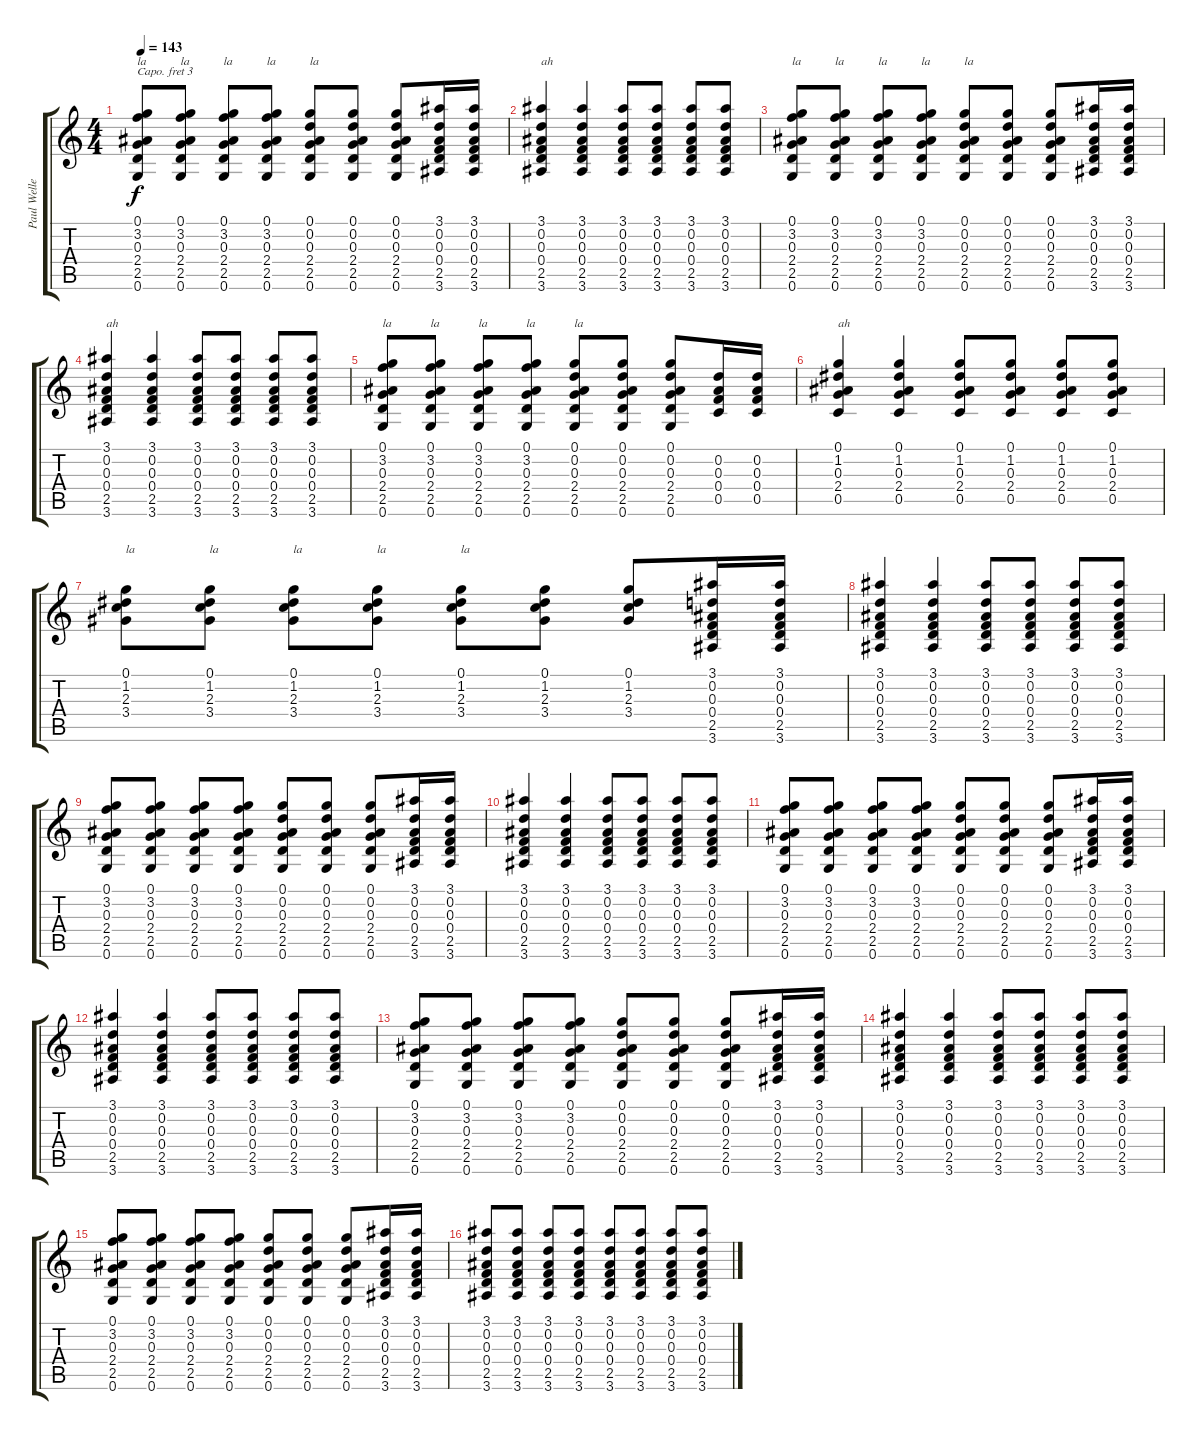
\track ("Paul Weller" "Paul Welle") {instrument acousticguitarsteel}
\staff {score tabs}
\capo 3
\tuning (E4 B3 G3 D3 A2 E2) {hide}
\ts (4 4)
\tempo 143
\clef g2
\ks c
(0.1 3.2 0.3 2.4 2.5 0.6).8{txt "la" dy f} (0.1 3.2 0.3 2.4 2.5 0.6).8{txt "la"} (0.1 3.2 0.3 2.4 2.5 0.6).8{txt "la"} (0.1 3.2 0.3 2.4 2.5 0.6).8{txt "la"} (0.1 0.2 0.3 2.4 2.5 0.6).8{txt "la"} (0.1 0.2 0.3 2.4 2.5 0.6).8 (0.1 0.2 0.3 2.4 2.5 0.6).8 (3.1 0.2 0.3 0.4 2.5 3.6).16 (3.1 0.2 0.3 0.4 2.5 3.6).16 |
(3.1 0.2 0.3 0.4 2.5 3.6).4{txt "ah"} (3.1 0.2 0.3 0.4 2.5 3.6).4 (3.1 0.2 0.3 0.4 2.5 3.6).8 (3.1 0.2 0.3 0.4 2.5 3.6).8 (3.1 0.2 0.3 0.4 2.5 3.6).8 (3.1 0.2 0.3 0.4 2.5 3.6).8 |
(0.1 3.2 0.3 2.4 2.5 0.6).8{txt "la"} (0.1 3.2 0.3 2.4 2.5 0.6).8{txt "la"} (0.1 3.2 0.3 2.4 2.5 0.6).8{txt "la"} (0.1 3.2 0.3 2.4 2.5 0.6).8{txt "la"} (0.1 0.2 0.3 2.4 2.5 0.6).8{txt "la"} (0.1 0.2 0.3 2.4 2.5 0.6).8 (0.1 0.2 0.3 2.4 2.5 0.6).8 (3.1 0.2 0.3 0.4 2.5 3.6).16 (3.1 0.2 0.3 0.4 2.5 3.6).16 |
(3.1 0.2 0.3 0.4 2.5 3.6).4{txt "ah"} (3.1 0.2 0.3 0.4 2.5 3.6).4 (3.1 0.2 0.3 0.4 2.5 3.6).8 (3.1 0.2 0.3 0.4 2.5 3.6).8 (3.1 0.2 0.3 0.4 2.5 3.6).8 (3.1 0.2 0.3 0.4 2.5 3.6).8 |
(0.1 3.2 0.3 2.4 2.5 0.6).8{txt "la"} (0.1 3.2 0.3 2.4 2.5 0.6).8{txt "la"} (0.1 3.2 0.3 2.4 2.5 0.6).8{txt "la"} (0.1 3.2 0.3 2.4 2.5 0.6).8{txt "la"} (0.1 0.2 0.3 2.4 2.5 0.6).8{txt "la"} (0.1 0.2 0.3 2.4 2.5 0.6).8 (0.1 0.2 0.3 2.4 2.5 0.6).8 (0.2 0.3 0.4 0.5).16 (0.2 0.3 0.4 0.5).16 |
(0.1 1.2 0.3 2.4 0.5).4{txt "ah"} (0.1 1.2 0.3 2.4 0.5).4 (0.1 1.2 0.3 2.4 0.5).8 (0.1 1.2 0.3 2.4 0.5).8 (0.1 1.2 0.3 2.4 0.5).8 (0.1 1.2 0.3 2.4 0.5).8 |
(0.1 1.2 2.3 3.4).8{txt "la"} (0.1 1.2 2.3 3.4).8{txt "la"} (0.1 1.2 2.3 3.4).8{txt "la"} (0.1 1.2 2.3 3.4).8{txt "la"} (0.1 1.2 2.3 3.4).8{txt "la"} (0.1 1.2 2.3 3.4).8 (0.1 1.2 2.3 3.4).8 (3.1 0.2 0.3 0.4 2.5 3.6).16 (3.1 0.2 0.3 0.4 2.5 3.6).16 |
(3.1 0.2 0.3 0.4 2.5 3.6).4 (3.1 0.2 0.3 0.4 2.5 3.6).4 (3.1 0.2 0.3 0.4 2.5 3.6).8 (3.1 0.2 0.3 0.4 2.5 3.6).8 (3.1 0.2 0.3 0.4 2.5 3.6).8 (3.1 0.2 0.3 0.4 2.5 3.6).8 |
(0.1 3.2 0.3 2.4 2.5 0.6).8 (0.1 3.2 0.3 2.4 2.5 0.6).8 (0.1 3.2 0.3 2.4 2.5 0.6).8 (0.1 3.2 0.3 2.4 2.5 0.6).8 (0.1 0.2 0.3 2.4 2.5 0.6).8 (0.1 0.2 0.3 2.4 2.5 0.6).8 (0.1 0.2 0.3 2.4 2.5 0.6).8 (3.1 0.2 0.3 0.4 2.5 3.6).16 (3.1 0.2 0.3 0.4 2.5 3.6).16 |
(3.1 0.2 0.3 0.4 2.5 3.6).4 (3.1 0.2 0.3 0.4 2.5 3.6).4 (3.1 0.2 0.3 0.4 2.5 3.6).8 (3.1 0.2 0.3 0.4 2.5 3.6).8 (3.1 0.2 0.3 0.4 2.5 3.6).8 (3.1 0.2 0.3 0.4 2.5 3.6).8 |
(0.1 3.2 0.3 2.4 2.5 0.6).8 (0.1 3.2 0.3 2.4 2.5 0.6).8 (0.1 3.2 0.3 2.4 2.5 0.6).8 (0.1 3.2 0.3 2.4 2.5 0.6).8 (0.1 0.2 0.3 2.4 2.5 0.6).8 (0.1 0.2 0.3 2.4 2.5 0.6).8 (0.1 0.2 0.3 2.4 2.5 0.6).8 (3.1 0.2 0.3 0.4 2.5 3.6).16 (3.1 0.2 0.3 0.4 2.5 3.6).16 |
(3.1 0.2 0.3 0.4 2.5 3.6).4 (3.1 0.2 0.3 0.4 2.5 3.6).4 (3.1 0.2 0.3 0.4 2.5 3.6).8 (3.1 0.2 0.3 0.4 2.5 3.6).8 (3.1 0.2 0.3 0.4 2.5 3.6).8 (3.1 0.2 0.3 0.4 2.5 3.6).8 |
(0.1 3.2 0.3 2.4 2.5 0.6).8 (0.1 3.2 0.3 2.4 2.5 0.6).8 (0.1 3.2 0.3 2.4 2.5 0.6).8 (0.1 3.2 0.3 2.4 2.5 0.6).8 (0.1 0.2 0.3 2.4 2.5 0.6).8 (0.1 0.2 0.3 2.4 2.5 0.6).8 (0.1 0.2 0.3 2.4 2.5 0.6).8 (3.1 0.2 0.3 0.4 2.5 3.6).16 (3.1 0.2 0.3 0.4 2.5 3.6).16 |
(3.1 0.2 0.3 0.4 2.5 3.6).4 (3.1 0.2 0.3 0.4 2.5 3.6).4 (3.1 0.2 0.3 0.4 2.5 3.6).8 (3.1 0.2 0.3 0.4 2.5 3.6).8 (3.1 0.2 0.3 0.4 2.5 3.6).8 (3.1 0.2 0.3 0.4 2.5 3.6).8 |
(0.1 3.2 0.3 2.4 2.5 0.6).8 (0.1 3.2 0.3 2.4 2.5 0.6).8 (0.1 3.2 0.3 2.4 2.5 0.6).8 (0.1 3.2 0.3 2.4 2.5 0.6).8 (0.1 0.2 0.3 2.4 2.5 0.6).8 (0.1 0.2 0.3 2.4 2.5 0.6).8 (0.1 0.2 0.3 2.4 2.5 0.6).8 (3.1 0.2 0.3 0.4 2.5 3.6).16 (3.1 0.2 0.3 0.4 2.5 3.6).16 |
(3.1 0.2 0.3 0.4 2.5 3.6).8 (3.1 0.2 0.3 0.4 2.5 3.6).8 (3.1 0.2 0.3 0.4 2.5 3.6).8 (3.1 0.2 0.3 0.4 2.5 3.6).8 (3.1 0.2 0.3 0.4 2.5 3.6).8 (3.1 0.2 0.3 0.4 2.5 3.6).8 (3.1 0.2 0.3 0.4 2.5 3.6).8 (3.1 0.2 0.3 0.4 2.5 3.6).8
